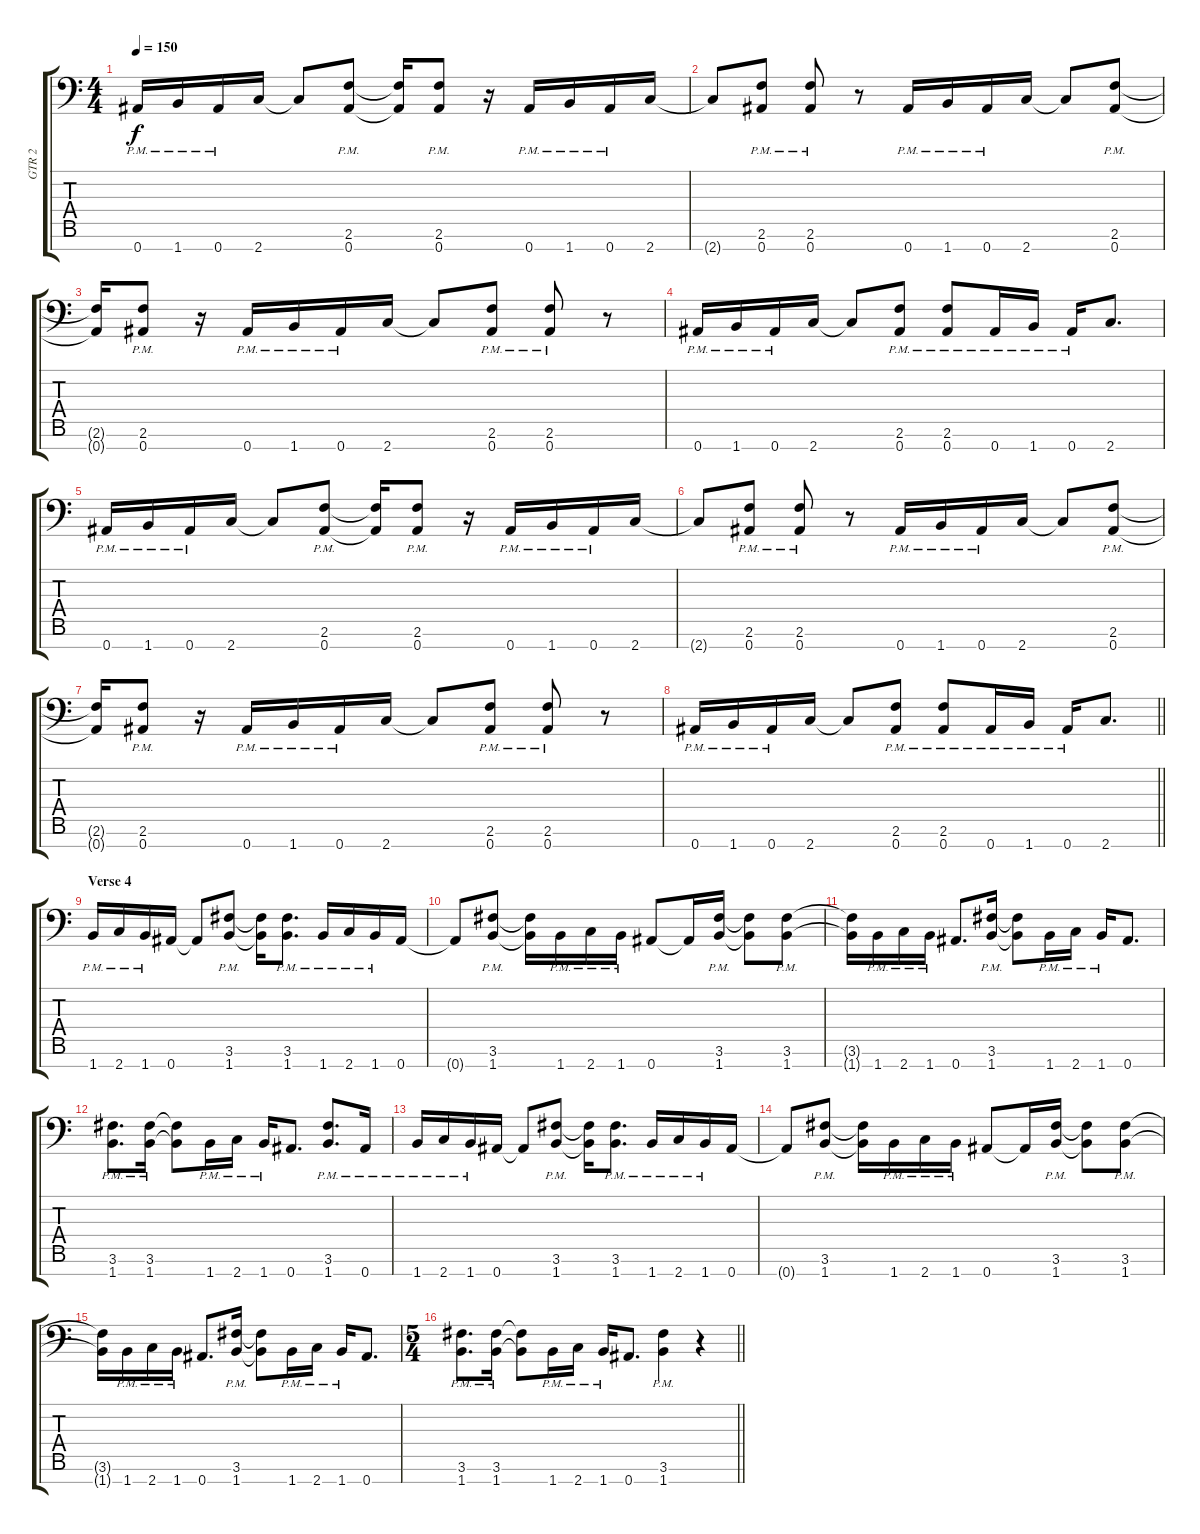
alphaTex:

\track ("GTR 2" "GTR 2") {instrument distortionguitar}
\staff {score tabs}
\tuning (Eb4 Bb3 Gb3 Db3 Ab2 Eb2 Bb1) {hide}
\ts (4 4)
\tempo 150
\clef f4
\ks c
0.7{pm}.16{dy f} 1.7{pm}.16 0.7{pm}.16 2.7.16 2.7{t}.8 (2.6{pm} 0.7{pm}).8 (2.6{t} 0.7{t}).16 (2.6{pm} 0.7{pm}).8 r.16 0.7{pm}.16 1.7{pm}.16 0.7{pm}.16 2.7.16 |
2.7{t}.8 (2.6{pm} 0.7{pm}).8 (2.6{pm} 0.7{pm}).8 r.8 0.7{pm}.16 1.7{pm}.16 0.7{pm}.16 2.7.16 2.7{t}.8 (2.6{pm} 0.7{pm}).8 |
(2.6{t} 0.7{t}).16 (2.6{pm} 0.7{pm}).8 r.16 0.7{pm}.16 1.7{pm}.16 0.7{pm}.16 2.7.16 2.7{t}.8 (2.6{pm} 0.7{pm}).8 (2.6{pm} 0.7{pm}).8 r.8 |
0.7{pm}.16 1.7{pm}.16 0.7{pm}.16 2.7.16 2.7{t}.8 (2.6{pm} 0.7{pm}).8 (2.6{pm} 0.7{pm}).8 0.7{pm}.16 1.7{pm}.16 0.7{pm}.16 2.7.8{d} |
0.7{pm}.16 1.7{pm}.16 0.7{pm}.16 2.7.16 2.7{t}.8 (2.6{pm} 0.7{pm}).8 (2.6{t} 0.7{t}).16 (2.6{pm} 0.7{pm}).8 r.16 0.7{pm}.16 1.7{pm}.16 0.7{pm}.16 2.7.16 |
2.7{t}.8 (2.6{pm} 0.7{pm}).8 (2.6{pm} 0.7{pm}).8 r.8 0.7{pm}.16 1.7{pm}.16 0.7{pm}.16 2.7.16 2.7{t}.8 (2.6{pm} 0.7{pm}).8 |
(2.6{t} 0.7{t}).16 (2.6{pm} 0.7{pm}).8 r.16 0.7{pm}.16 1.7{pm}.16 0.7{pm}.16 2.7.16 2.7{t}.8 (2.6{pm} 0.7{pm}).8 (2.6{pm} 0.7{pm}).8 r.8 |
\barLineRight lightlight
0.7{pm}.16 1.7{pm}.16 0.7{pm}.16 2.7.16 2.7{t}.8 (2.6{pm} 0.7{pm}).8 (2.6{pm} 0.7{pm}).8 0.7{pm}.16 1.7{pm}.16 0.7{pm}.16 2.7.8{d} |
\section ("" "Verse 4")
1.7{pm}.16 2.7{pm}.16 1.7{pm}.16 0.7.16 0.7{t}.8 (3.6{pm} 1.7{pm}).8 (3.6{t} 1.7{t}).16 (3.6{pm} 1.7{pm}).8{d} 1.7{pm}.16 2.7{pm}.16 1.7{pm}.16 0.7.16 |
0.7{t}.8 (3.6{pm} 1.7{pm}).8 (3.6{t} 1.7{t}).16 1.7{pm}.16 2.7{pm}.16 1.7{pm}.16 0.7.8 0.7{t}.16 (3.6{pm} 1.7{pm}).16 (3.6{t} 1.7{t}).8 (3.6{pm} 1.7{pm}).8 |
(3.6{t} 1.7{t}).16 1.7{pm}.16 2.7{pm}.16 1.7{pm}.16 0.7.8{d} (3.6{pm} 1.7{pm}).16 (3.6{t} 1.7{t}).8 1.7{pm}.16 2.7{pm}.16 1.7{pm}.16 0.7.8{d} |
(3.6{pm} 1.7{pm}).8{d} (3.6{pm} 1.7{pm}).16 (3.6{t} 1.7{t}).8 1.7{pm}.16 2.7{pm}.16 1.7{pm}.16 0.7.8{d} (3.6{pm} 1.7{pm}).8{d} 0.7{pm}.16 |
1.7{pm}.16 2.7{pm}.16 1.7{pm}.16 0.7.16 0.7{t}.8 (3.6{pm} 1.7{pm}).8 (3.6{t} 1.7{t}).16 (3.6{pm} 1.7{pm}).8{d} 1.7{pm}.16 2.7{pm}.16 1.7{pm}.16 0.7.16 |
0.7{t}.8 (3.6{pm} 1.7{pm}).8 (3.6{t} 1.7{t}).16 1.7{pm}.16 2.7{pm}.16 1.7{pm}.16 0.7.8 0.7{t}.16 (3.6{pm} 1.7{pm}).16 (3.6{t} 1.7{t}).8 (3.6{pm} 1.7{pm}).8 |
(3.6{t} 1.7{t}).16 1.7{pm}.16 2.7{pm}.16 1.7{pm}.16 0.7.8{d} (3.6{pm} 1.7{pm}).16 (3.6{t} 1.7{t}).8 1.7{pm}.16 2.7{pm}.16 1.7{pm}.16 0.7.8{d} |
\ts (5 4)
\barLineRight lightlight
(3.6{pm} 1.7{pm}).8{d} (3.6{pm} 1.7{pm}).16 (3.6{t} 1.7{t}).8 1.7{pm}.16 2.7{pm}.16 1.7{pm}.16 0.7.8{d} (3.6{pm} 1.7{pm}).4 r.4
